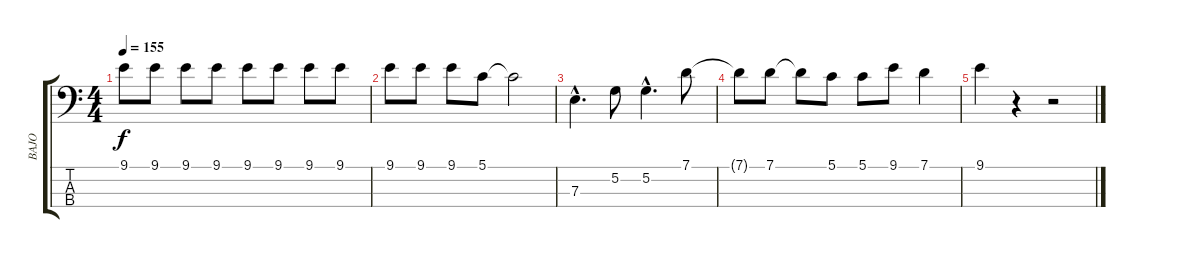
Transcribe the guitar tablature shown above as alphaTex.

\track ("BAJO" "BAJO") {instrument acousticbass}
\staff {score tabs}
\tuning (G2 D2 A1 E1) {hide}
\ts (4 4)
\tempo 155
\clef f4
\ks c
9.1.8{dy f} 9.1.8 9.1.8 9.1.8 9.1.8 9.1.8 9.1.8 9.1.8 |
9.1.8 9.1.8 9.1.8 5.1.8 5.1{t}.2 |
7.3{hac}.4{d} 5.2.8 5.2{hac}.4{d} 7.1.8 |
7.1{t}.8 7.1.8 7.1{t}.8 5.1.8 5.1.8 9.1.8 7.1.4 |
9.1.4 r.4 r.2
